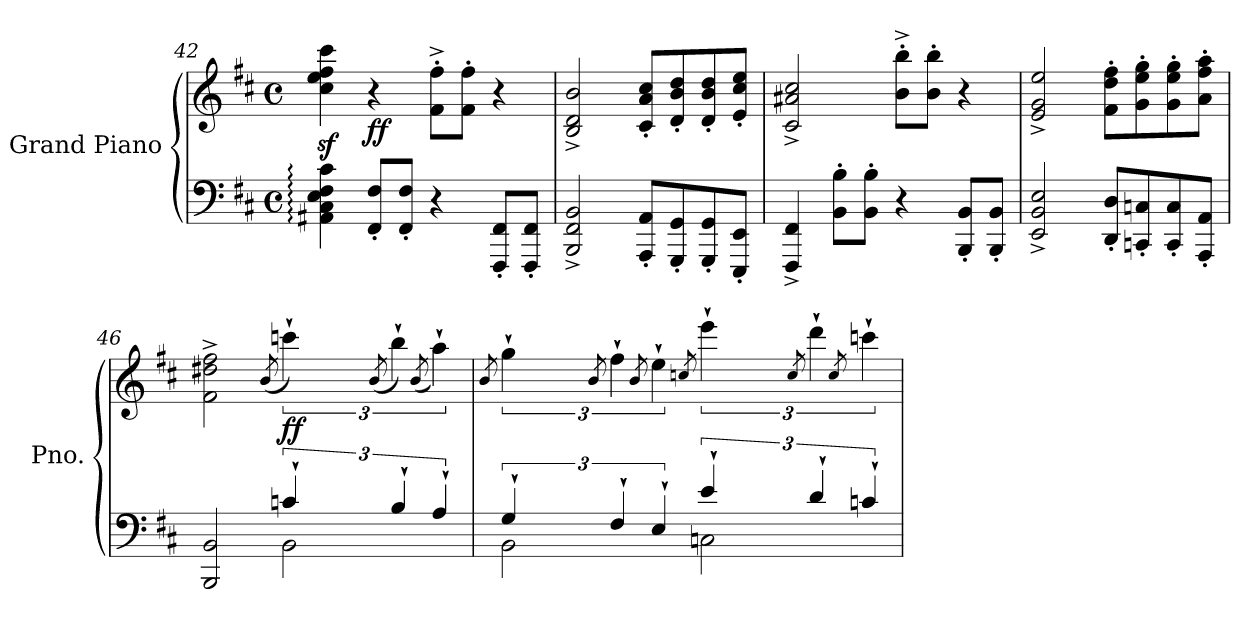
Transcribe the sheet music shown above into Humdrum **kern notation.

**kern	**kern	**dynam
*part1	*part1	*part1
*staff2	*staff1	*staff1/2
*I"Grand Piano	*	*
*I'Pno.	*	*
*clefF4	*clefG2	*
*k[f#c#]	*k[f#c#]	*
*M4/4	*M4/4	*
*met(c)	*met(c)	*
=42	=42	=42
4AA#X\: 4C#\: 4E\: 4F#\: 4c#\:	4cc#\z< 4ee\z< 4ff#\z< 4ccc#\z<	.
!	!	!LO:DY:b
8FF#/' 8F#/'L	4r	ff
8FF#/' 8F#/'J	.	.
4r	8f#\'^ 8ff#\'^L	.
.	8f#\' 8ff#\'J	.
8FFF#/' 8FF#/'L	4r	.
8FFF#/' 8FF#/'J	.	.
=43	=43	=43
2BBB/^ 2FF#/^ 2BB/^	2B/^ 2d/^ 2b/^	.
8AAA/' 8AA/'L	8c#/' 8a/' 8cc#/'L	.
8GGG/' 8GG/'	8d/' 8b/' 8dd/'	.
8GGG/' 8GG/'	8d/' 8b/' 8dd/'	.
8EEE/' 8EE/'J	8e/' 8cc#/' 8ee/'J	.
!!LO:LB:g=z
=44	=44	=44
4FFF#/^ 4FF#/^	2c#/^ 2a#X/^ 2cc#/^	.
8BB\' 8B\'L	.	.
8BB\' 8B\'J	.	.
4r	8b\'^ 8bb\'^L	.
.	8b\' 8bb\'J	.
8BBB/' 8BB/'L	4r	.
8BBB/' 8BB/'J	.	.
=45	=45	=45
2EE/^ 2BB/^ 2E/^	2e/^ 2g/^ 2ee/^	.
8DD/' 8D/'L	8f#\' 8dd\' 8ff#\'L	.
8CCn/' 8Cn/'	8g\' 8ee\' 8gg\'	.
8CC/' 8C/'	8g\' 8ee\' 8gg\'	.
8AAA/' 8AA/'J	8a\' 8ff#\' 8aa\'J	.
=46	=46	=46
*^	*	*
2BBB/ 2BB/	2ryy	2f#\^ 2dd#X\^ 2ff#\^	.
.	.	(>8qb/	.
!	!	!	!LO:DY:b
6cn:`/	2BB\	6cccn`\)	ff
.	.	(>8qb/	.
6B`/	.	6bb`\)	.
.	.	(>8qb/	.
6A`/	.	6aa`\)	.
=47	=47	=47	=47
.	.	8qb/	.
6G`/	2BB\	6gg`\	.
.	.	8qb/	.
6F#`/	.	6ff#`\	.
.	.	8qb/	.
6E`/	.	6ee`\	.
.	.	8qccn/	.
6e`/	2Cn:\	6eee`\	.
.	.	8qcc/	.
6d`/	.	6ddd`\	.
.	.	8qcc/	.
6cn`/	.	6cccn`\	.
*v	*v	*	*
=	=	=
*-	*-	*-
